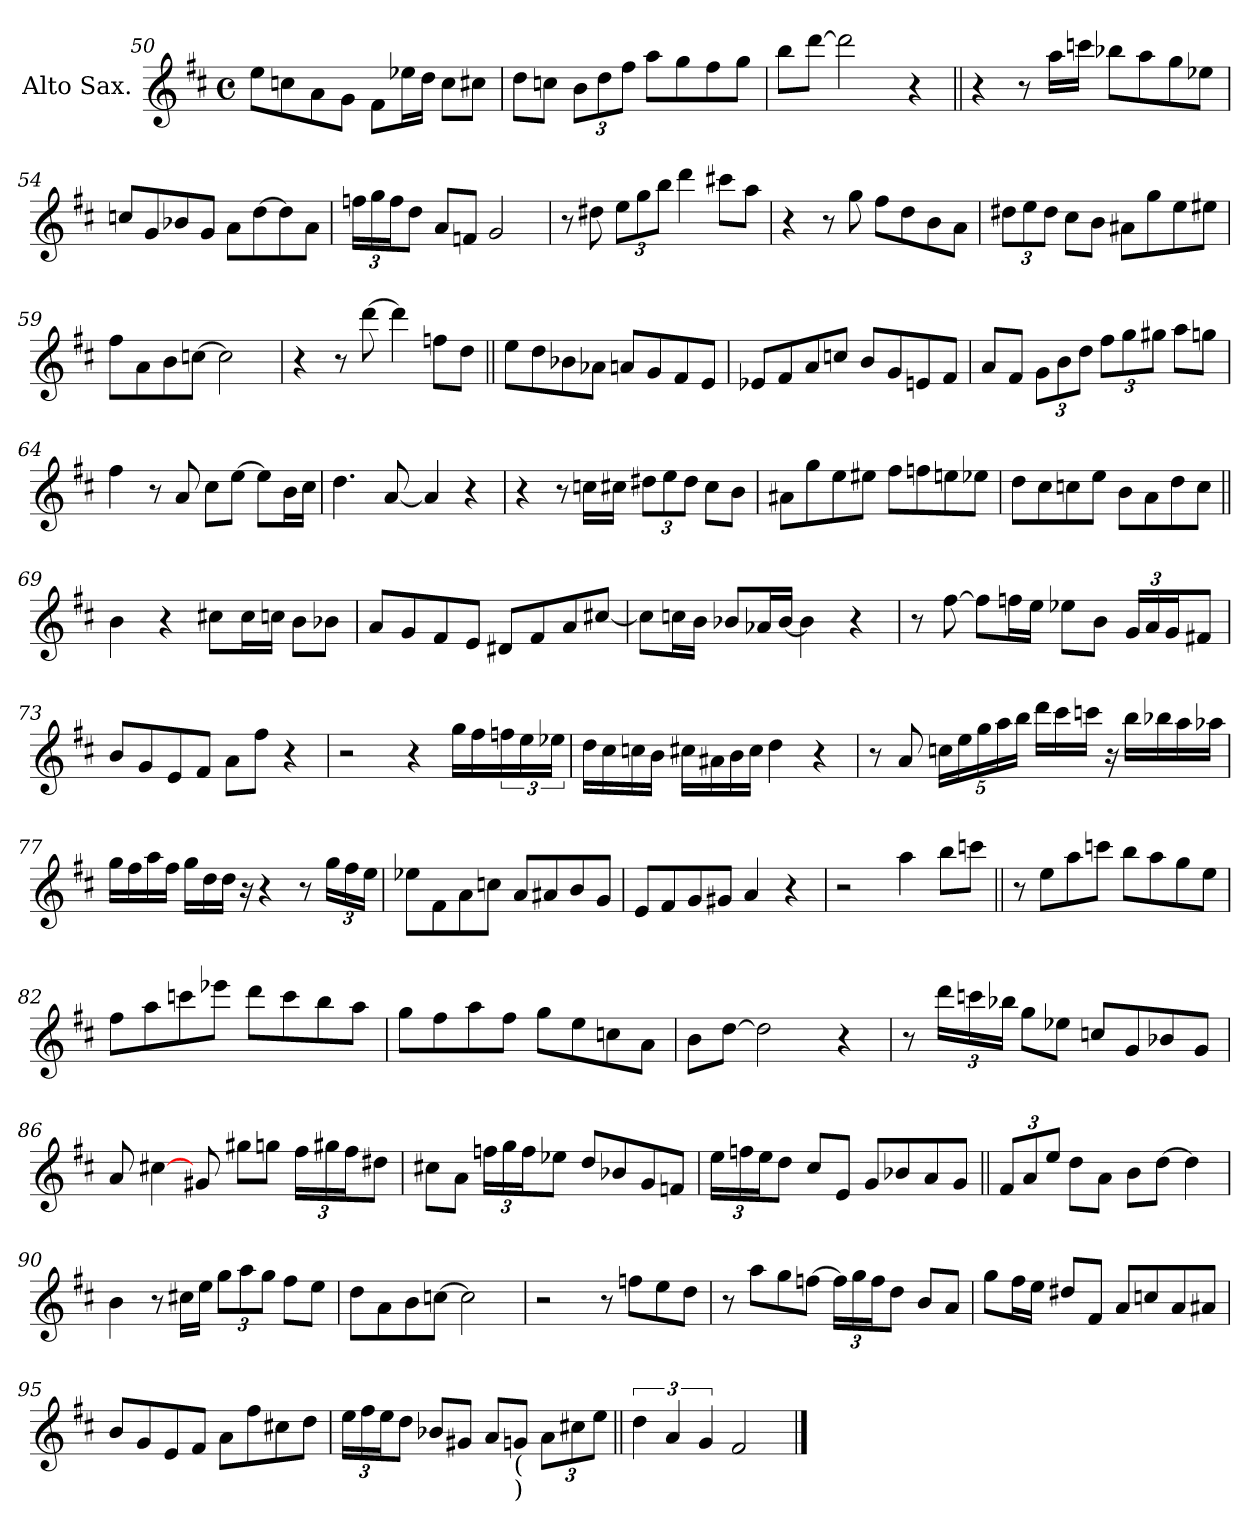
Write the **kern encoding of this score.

**kern
*part1
*staff1
*I"Alto Sax.
*I'Sax
*clefG2
*ITrd5c9
*k[b-]
*F:
*M4/4
*met(c)
=50
8g\L
8e-X\
8c\
8B-\J
8A\L
16g-X\L
16f\JJ
8e-\L
8en\J
=51
8f\L
8e-X\J
12d\L
12f\
12a\J
8cc\L
8b-\
8a\
8b-\J
=52
8dd\L
[8ff\J
2ff\]
4r
!!LO:LB:g=z
=53||
4r
8r
16cc\LL
16ee-X\JJ
8dd-X\L
8cc\
8b-\
8g-X\J
=54
8e-X/L
8B-/
8d-X/
8B-/J
8c\L
[8f\
8f\]
8c\J
=55
24a-X\LL
24b-\
24a-\J
8f\J
8c/L
8A-X/J
2B-/
=56
8r
8f#X\
12g\L
12b-\
12dd\J
4ff\
8een\L
8cc\J
!!LO:LB:g=z
=57
4r
8r
8b-\
8a\L
8f\
8d\
8c\J
=58
12f#X\L
12g\
12f#\J
8e\L
8d\J
8c#X\L
8b-\
8g\
8g#X\J
=59
8a\L
8c\
8d\
[8e-X\J
2e-\]
=60
4r
8r
[8ff\
4ff<\]
8a-X\L
8f\J
!!LO:LB:g=z
=61||
8g\L
8f\
8d-X\
8c-X\J
8cn/L
8B-/
8A/
8G/J
=62
8G-X/L
8A/
8c/
8e-X/J
8d/L
8B-/
8Gn/
8A/J
=63
8c/L
8A/J
12B-\L
12d\
12f\J
12a\L
12b-\
12bn\J
8cc\L
8b-X\J
=64
4a\
8r
8c/
8e\L
[8g\J
8g\L]
16d\L
16e\JJ
!!LO:PB:g=z
=65
4.f\
[8c/
4c/]
4r
=66
4r
8r
16e-X\LL
16en\JJ
12f#X\L
12g\
12f#\J
8e\L
8d\J
=67
8c#X\L
8b-\
8g\
8g#X\J
8a\L
8a-X\
8gn\
8g-X\J
=68
8f\L
8e\
8e-X\
8g\J
8d\L
8c\
8f\
8e-\J
!!LO:LB:g=z
=69||
4d\
4r
8en\L
16e\L
16e-X\JJ
8d\L
8d-X\J
=70
8c/L
8B-/
8A/
8G/J
8F#X/L
8A/
8c/
[8en/J
=71
8e\L]
16e-X\L
16d\JJ
8d-X/L
16c-X/L
[16d-/JJ
4d-\]
4r
=72
8r
[8a\
8a\L]
16a-X\L
16g\JJ
8g-X\L
8d\J
24B-/LL
24c/
24B-/J
8An/J
!!LO:LB:g=z
=73
8d/L
8B-/
8G/
8A/J
8c\L
8a\J
4r
=74
2r
4r
16b-\LL
16a\
24a-X\
24g\
24g-X\JJ
=75
16f\LL
16e\
16e-X\
16d\JJ
16en\LL
16c#X\
16d\
16e\JJ
4f\
4r
=76
8r
8c/
20e-X\LL
20g\
20b-\
20cc\
20dd\JJ
16ff\LL
16ee\
16ee-X\JJ
16r
16dd\LL
16dd-X\
16cc\
16cc-X\JJ
!!LO:LB:g=z
=77
16b-\LL
16a\
16cc\
16a\JJ
16b-\LL
16f\
16f\JJ
16r
4r
8r
24b-\LL
24a\
24g\JJ
=78
8g-X\L
8A\
8c\
8e-X\J
8c/L
8c#X/
8d/
8B-/J
=79
8G/L
8A/
8B-/
8Bn/J
4c/
4r
=80
2r
4cc\
8dd\L
8ee-X\J
!!LO:LB:g=z
=81||
8r
8g\L
8cc\
8ee-X\J
8dd\L
8cc\
8b-\
8g\J
=82
8a\L
8cc\
8ee-X\
8gg-X\J
8ff\L
8ee-\
8dd\
8cc\J
=83
8b-\L
8a\
8cc\
8a\J
8b-\L
8g\
8e-X\
8c\J
=84
8d\L
[8f\J
2f\]
4r
!!LO:LB:g=z
=85
8r
24ff\LL
24ee-X\
24dd-X\JJ
8b-\L
8g-X\J
8e-X/L
8B-/
8d-X/
8B-/J
=86
8c/
[4en\
8Bn/
8bn\L
8b-X\J
24a\LL
24bn\
24a\J
8f#X\J
=87
8en\L
8c\J
24a-X\LL
24b-\
24a-\J
8g-X\J
8f/L
8d-X/
8B-/
8A-X/J
=88
24g\LL
24a-X\
24g\J
8f\J
8e/L
8G/J
8B-/L
8d-X/
8c/
8B-/J
!!LO:LB:g=z
=89||
12A/L
12c/
12g/J
8f\L
8c\J
8d\L
[8f\J
4f\]
=90
4d\
8r
16en\LL
16g\JJ
12b-\L
12cc\
12b-\J
8a\L
8g\J
=91
8f\L
8c\
8d\
[8e-X\J
2e-\]
=92
2r
8r
8a-X\L
8g\
8f\J
=93
8r
8cc\L
8b-\
[8a-X\J
24a-\LL]
24b-\
24a-\J
8f\J
8d/L
8c/J
!!LO:LB:g=z
=94
8b-\L
16a\L
16g\JJ
8f#X/L
8A/J
8c/L
8e-X/
8c/
8c#X/J
=95
8d/L
8B-/
8G/
8A/J
8c\L
8a\
8en\
8f\J
=96
24g\LL
24a\
24g\J
8f\J
8d-X/L
8Bn/J
8c/L
!LO:TX:b:t=(
!LO:TX:b:t=)
8B-X/J
12c\L
12en\
12g\J
=97||
6f\
6c/
6B-/
2A/
==
*-
